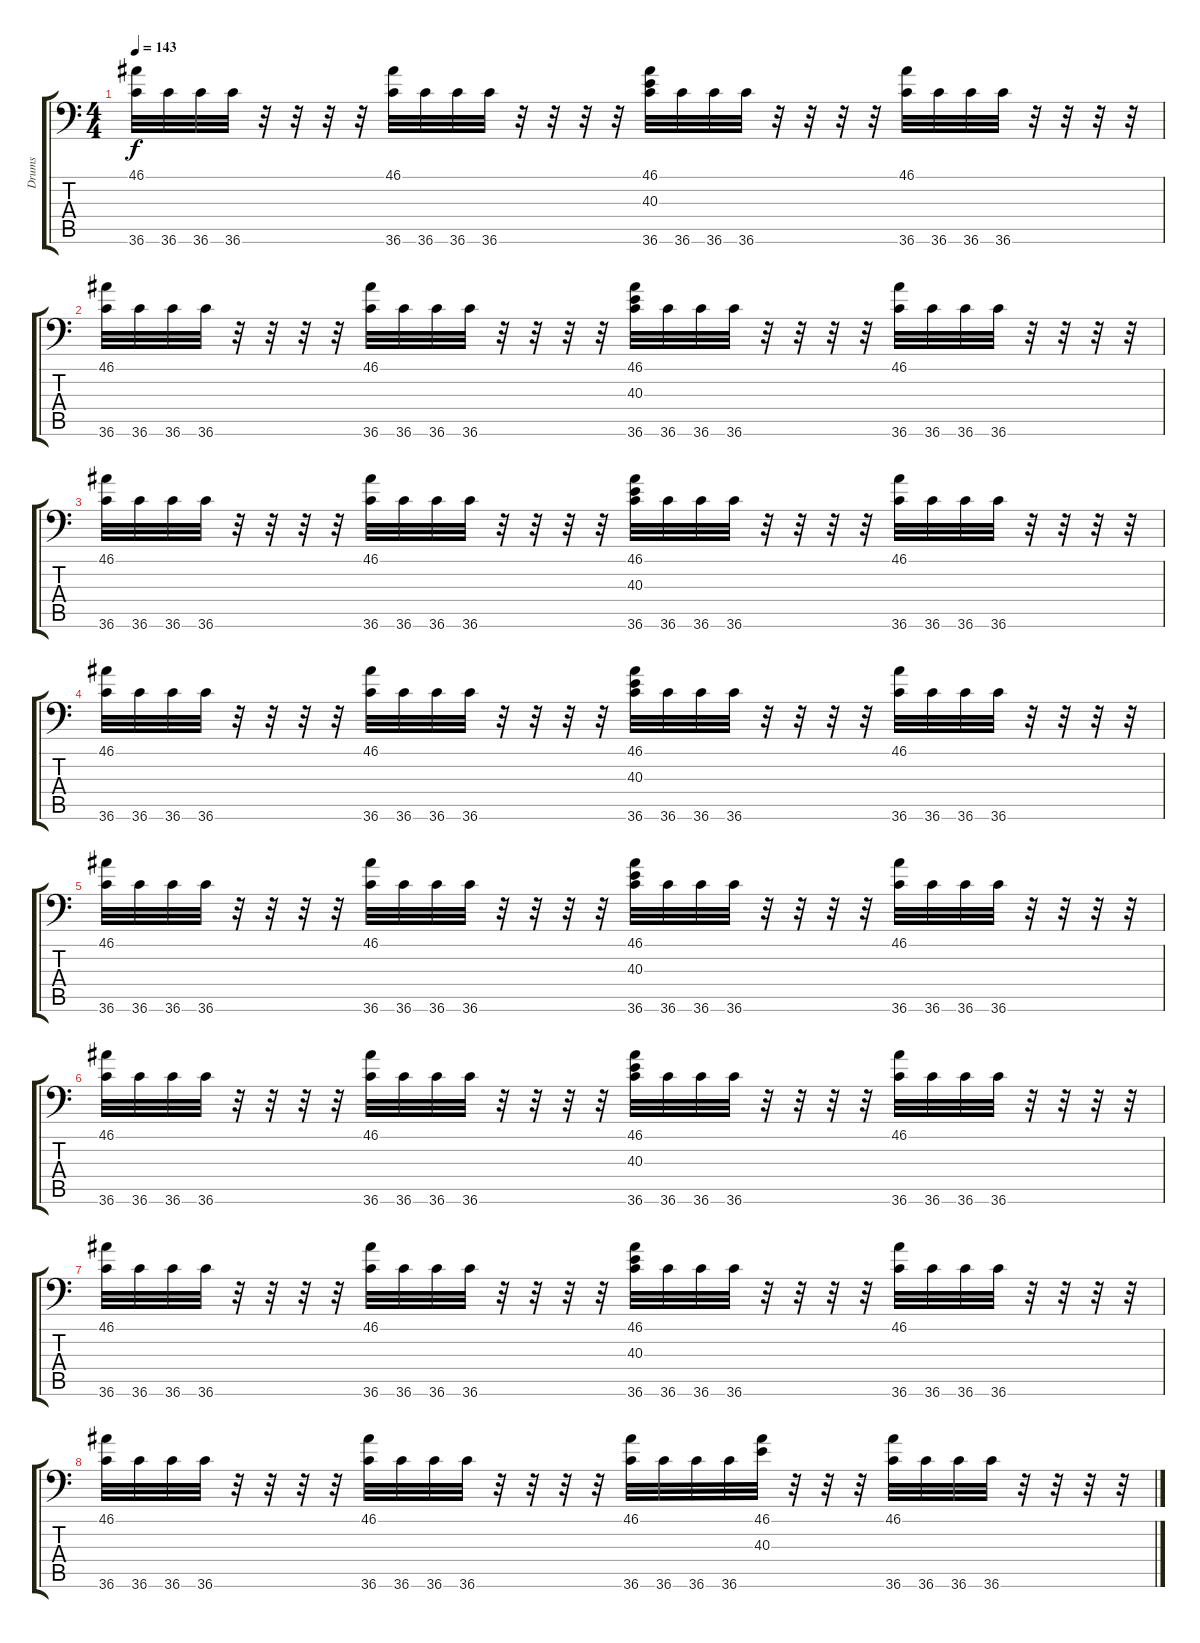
\track ("Drums" "Drums") {instrument acousticgrandpiano}
\staff {score tabs}
\tuning (C-1 C-1 C-1 C-1 C-1 C-1) {hide}
\ts (4 4)
\tempo 143
\clef f4
\ks c
(46.1 36.6).32{dy f} 36.6.32 36.6.32 36.6.32 r.32 r.32 r.32 r.32 (46.1 36.6).32 36.6.32 36.6.32 36.6.32 r.32 r.32 r.32 r.32 (46.1 40.3 36.6).32 36.6.32 36.6.32 36.6.32 r.32 r.32 r.32 r.32 (46.1 36.6).32 36.6.32 36.6.32 36.6.32 r.32 r.32 r.32 r.32 |
(46.1 36.6).32 36.6.32 36.6.32 36.6.32 r.32 r.32 r.32 r.32 (46.1 36.6).32 36.6.32 36.6.32 36.6.32 r.32 r.32 r.32 r.32 (46.1 40.3 36.6).32 36.6.32 36.6.32 36.6.32 r.32 r.32 r.32 r.32 (46.1 36.6).32 36.6.32 36.6.32 36.6.32 r.32 r.32 r.32 r.32 |
(46.1 36.6).32 36.6.32 36.6.32 36.6.32 r.32 r.32 r.32 r.32 (46.1 36.6).32 36.6.32 36.6.32 36.6.32 r.32 r.32 r.32 r.32 (46.1 40.3 36.6).32 36.6.32 36.6.32 36.6.32 r.32 r.32 r.32 r.32 (46.1 36.6).32 36.6.32 36.6.32 36.6.32 r.32 r.32 r.32 r.32 |
(46.1 36.6).32 36.6.32 36.6.32 36.6.32 r.32 r.32 r.32 r.32 (46.1 36.6).32 36.6.32 36.6.32 36.6.32 r.32 r.32 r.32 r.32 (46.1 40.3 36.6).32 36.6.32 36.6.32 36.6.32 r.32 r.32 r.32 r.32 (46.1 36.6).32 36.6.32 36.6.32 36.6.32 r.32 r.32 r.32 r.32 |
(46.1 36.6).32 36.6.32 36.6.32 36.6.32 r.32 r.32 r.32 r.32 (46.1 36.6).32 36.6.32 36.6.32 36.6.32 r.32 r.32 r.32 r.32 (46.1 40.3 36.6).32 36.6.32 36.6.32 36.6.32 r.32 r.32 r.32 r.32 (46.1 36.6).32 36.6.32 36.6.32 36.6.32 r.32 r.32 r.32 r.32 |
(46.1 36.6).32 36.6.32 36.6.32 36.6.32 r.32 r.32 r.32 r.32 (46.1 36.6).32 36.6.32 36.6.32 36.6.32 r.32 r.32 r.32 r.32 (46.1 40.3 36.6).32 36.6.32 36.6.32 36.6.32 r.32 r.32 r.32 r.32 (46.1 36.6).32 36.6.32 36.6.32 36.6.32 r.32 r.32 r.32 r.32 |
(46.1 36.6).32 36.6.32 36.6.32 36.6.32 r.32 r.32 r.32 r.32 (46.1 36.6).32 36.6.32 36.6.32 36.6.32 r.32 r.32 r.32 r.32 (46.1 40.3 36.6).32 36.6.32 36.6.32 36.6.32 r.32 r.32 r.32 r.32 (46.1 36.6).32 36.6.32 36.6.32 36.6.32 r.32 r.32 r.32 r.32 |
(46.1 36.6).32 36.6.32 36.6.32 36.6.32 r.32 r.32 r.32 r.32 (46.1 36.6).32 36.6.32 36.6.32 36.6.32 r.32 r.32 r.32 r.32 (46.1 36.6).32 36.6.32 36.6.32 36.6.32 (46.1 40.3).32 r.32 r.32 r.32 (46.1 36.6).32 36.6.32 36.6.32 36.6.32 r.32 r.32 r.32 r.32
